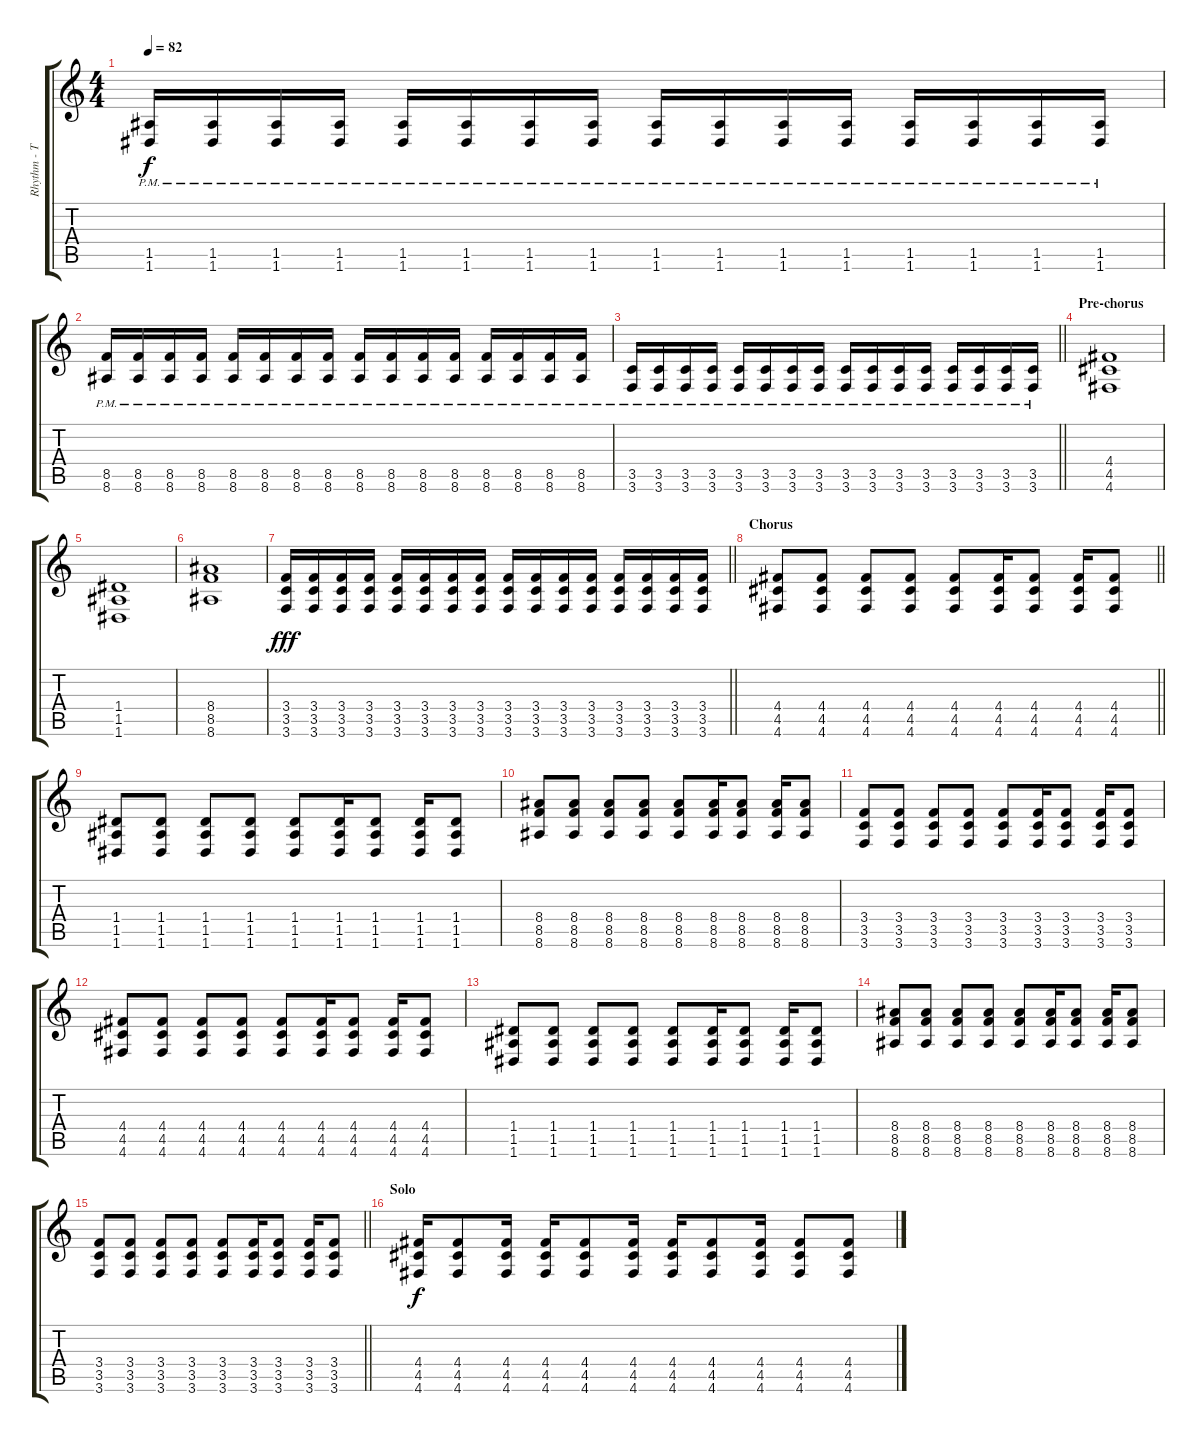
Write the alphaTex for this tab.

\track ("Rhythm - Taylor York" "Rhythm - T") {instrument distortionguitar}
\staff {score tabs}
\tuning (E4 B3 G3 D3 A2 D2) {hide}
\ts (4 4)
\tempo 82
\clef g2
\ks c
(1.5{pm} 1.6{pm}).16{dy f} (1.5{pm} 1.6{pm}).16 (1.5{pm} 1.6{pm}).16 (1.5{pm} 1.6{pm}).16 (1.5{pm} 1.6{pm}).16 (1.5{pm} 1.6{pm}).16 (1.5{pm} 1.6{pm}).16 (1.5{pm} 1.6{pm}).16 (1.5{pm} 1.6{pm}).16 (1.5{pm} 1.6{pm}).16 (1.5{pm} 1.6{pm}).16 (1.5{pm} 1.6{pm}).16 (1.5{pm} 1.6{pm}).16 (1.5{pm} 1.6{pm}).16 (1.5{pm} 1.6{pm}).16 (1.5{pm} 1.6{pm}).16 |
(8.5{pm} 8.6{pm}).16 (8.5{pm} 8.6{pm}).16 (8.5{pm} 8.6{pm}).16 (8.5{pm} 8.6{pm}).16 (8.5{pm} 8.6{pm}).16 (8.5{pm} 8.6{pm}).16 (8.5{pm} 8.6{pm}).16 (8.5{pm} 8.6{pm}).16 (8.5{pm} 8.6{pm}).16 (8.5{pm} 8.6{pm}).16 (8.5{pm} 8.6{pm}).16 (8.5{pm} 8.6{pm}).16 (8.5{pm} 8.6{pm}).16 (8.5{pm} 8.6{pm}).16 (8.5{pm} 8.6{pm}).16 (8.5{pm} 8.6{pm}).16 |
\barLineRight lightlight
(3.5{pm} 3.6{pm}).16 (3.5{pm} 3.6{pm}).16 (3.5{pm} 3.6{pm}).16 (3.5{pm} 3.6{pm}).16 (3.5{pm} 3.6{pm}).16 (3.5{pm} 3.6{pm}).16 (3.5{pm} 3.6{pm}).16 (3.5{pm} 3.6{pm}).16 (3.5{pm} 3.6{pm}).16 (3.5{pm} 3.6{pm}).16 (3.5{pm} 3.6{pm}).16 (3.5{pm} 3.6{pm}).16 (3.5{pm} 3.6{pm}).16 (3.5{pm} 3.6{pm}).16 (3.5{pm} 3.6{pm}).16 (3.5{pm} 3.6{pm}).16 |
\section ("" "Pre-chorus")
(4.4 4.5 4.6).1{volume 13 instrument distortionguitar} |
(1.4 1.5 1.6).1 |
(8.4 8.5 8.6).1 |
\barLineRight lightlight
(3.4 3.5 3.6).16{dy fff volume 13 instrument distortionguitar} (3.4 3.5 3.6).16 (3.4 3.5 3.6).16 (3.4 3.5 3.6).16 (3.4 3.5 3.6).16 (3.4 3.5 3.6).16 (3.4 3.5 3.6).16 (3.4 3.5 3.6).16 (3.4 3.5 3.6).16 (3.4 3.5 3.6).16 (3.4 3.5 3.6).16 (3.4 3.5 3.6).16 (3.4 3.5 3.6).16 (3.4 3.5 3.6).16 (3.4 3.5 3.6).16 (3.4 3.5 3.6).16 |
\section ("" "Chorus")
\barLineRight lightlight
(4.4 4.5 4.6).8 (4.4 4.5 4.6).8 (4.4 4.5 4.6).8 (4.4 4.5 4.6).8 (4.4 4.5 4.6).8 (4.4 4.5 4.6).16 (4.4 4.5 4.6).8 (4.4 4.5 4.6).16 (4.4 4.5 4.6).8 |
\section ("" "")
(1.4 1.5 1.6).8 (1.4 1.5 1.6).8 (1.4 1.5 1.6).8 (1.4 1.5 1.6).8 (1.4 1.5 1.6).8 (1.4 1.5 1.6).16 (1.4 1.5 1.6).8 (1.4 1.5 1.6).16 (1.4 1.5 1.6).8 |
(8.4 8.5 8.6).8 (8.4 8.5 8.6).8 (8.4 8.5 8.6).8 (8.4 8.5 8.6).8 (8.4 8.5 8.6).8 (8.4 8.5 8.6).16 (8.4 8.5 8.6).8 (8.4 8.5 8.6).16 (8.4 8.5 8.6).8 |
(3.4 3.5 3.6).8{volume 13 instrument distortionguitar} (3.4 3.5 3.6).8 (3.4 3.5 3.6).8 (3.4 3.5 3.6).8 (3.4 3.5 3.6).8 (3.4 3.5 3.6).16 (3.4 3.5 3.6).8 (3.4 3.5 3.6).16 (3.4 3.5 3.6).8 |
(4.4 4.5 4.6).8 (4.4 4.5 4.6).8 (4.4 4.5 4.6).8 (4.4 4.5 4.6).8 (4.4 4.5 4.6).8 (4.4 4.5 4.6).16 (4.4 4.5 4.6).8 (4.4 4.5 4.6).16 (4.4 4.5 4.6).8 |
(1.4 1.5 1.6).8 (1.4 1.5 1.6).8 (1.4 1.5 1.6).8 (1.4 1.5 1.6).8 (1.4 1.5 1.6).8 (1.4 1.5 1.6).16 (1.4 1.5 1.6).8 (1.4 1.5 1.6).16 (1.4 1.5 1.6).8 |
(8.4 8.5 8.6).8 (8.4 8.5 8.6).8 (8.4 8.5 8.6).8 (8.4 8.5 8.6).8 (8.4 8.5 8.6).8 (8.4 8.5 8.6).16 (8.4 8.5 8.6).8 (8.4 8.5 8.6).16 (8.4 8.5 8.6).8 |
\barLineRight lightlight
(3.4 3.5 3.6).8{volume 13 instrument distortionguitar} (3.4 3.5 3.6).8 (3.4 3.5 3.6).8 (3.4 3.5 3.6).8 (3.4 3.5 3.6).8 (3.4 3.5 3.6).16 (3.4 3.5 3.6).8 (3.4 3.5 3.6).16 (3.4 3.5 3.6).8 |
\section ("" "Solo")
(4.4 4.5 4.6).16{dy f} (4.4 4.5 4.6).8 (4.4 4.5 4.6).16 (4.4 4.5 4.6).16 (4.4 4.5 4.6).8 (4.4 4.5 4.6).16 (4.4 4.5 4.6).16 (4.4 4.5 4.6).8 (4.4 4.5 4.6).16 (4.4 4.5 4.6).8 (4.4 4.5 4.6).8
